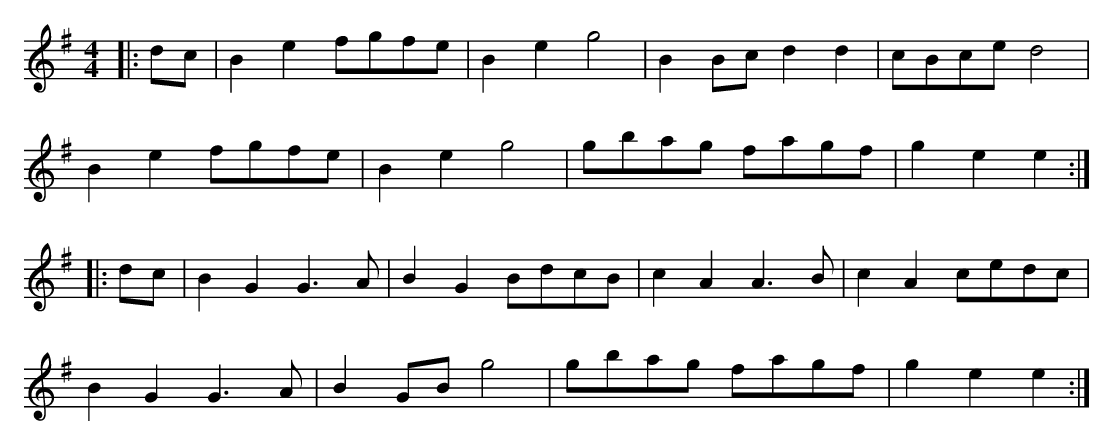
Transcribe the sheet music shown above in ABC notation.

X:1
M:4/4
K:Emin
|:dc|B2 e2 fgfe|B2 e2 g4|B2 Bc d2 d2|cBce d4|
B2 e2 fgfe|B2 e2 g4|gbag fagf|g2 e2 e2:|
|:dc|B2 G2 G3A|B2 G2 BdcB|c2 A2 A3B|c2 A2 cedc|
B2 G2 G3A|B2 GB g4|gbag fagf|g2 e2 e2:|
